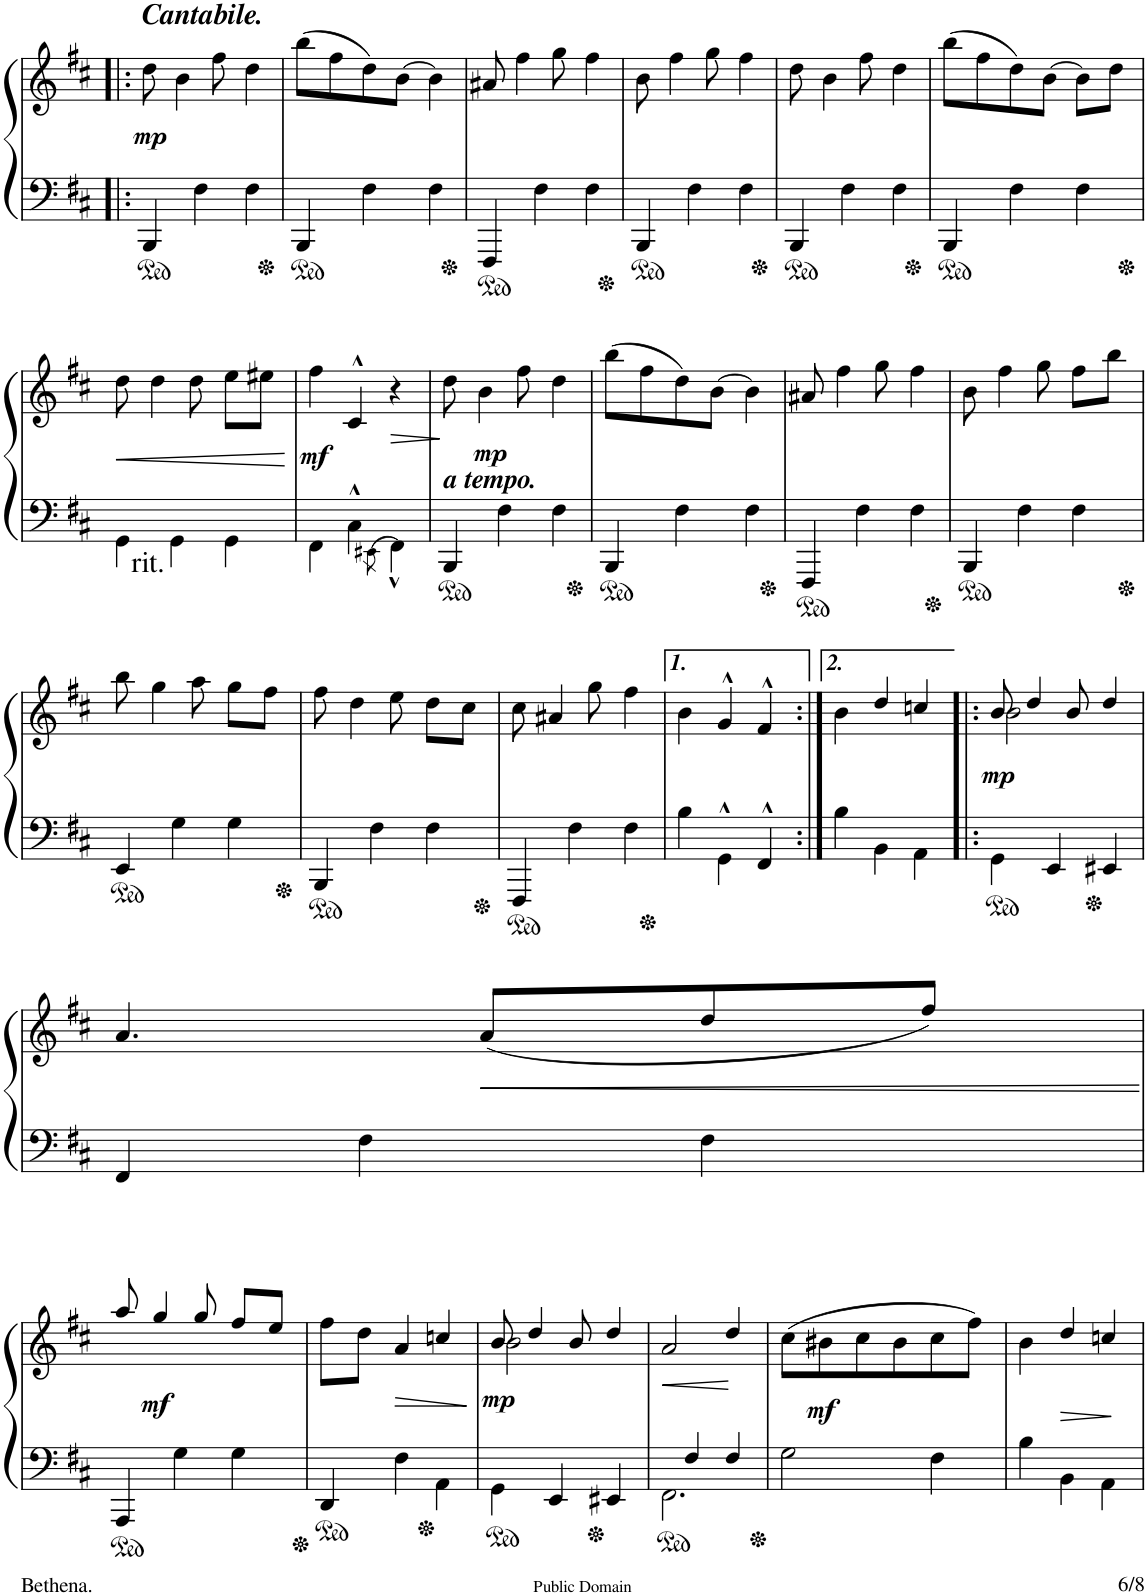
**kern	**kern	**dynam
*part1	*part1	*part1
*staff2	*staff1	*staff1/2
*I"Piano	*	*
*I'Pno.	*	*
!!LO:PB:g=z
*clefF4	*clefG2	*
*k[f#c#]	*k[f#c#]	*
*b:	*b:	*
*M3/4	*M3/4	*
=102!|:	=102!|:	=102!|:
!	!LO:TX:a:Bi:t=Cantabile.	!
!	!	!LO:DY:b
4BBB/	8dd\	mp
.	4b\	.
4F#\	.	.
.	8ff#\	.
4F#\	4dd\	.
=103	=103	=103
4BBB/	(8bb\L	.
.	8ff#\	.
4F#\	8dd\)	.
.	[8b\J	.
4F#\	4b\]	.
=104	=104	=104
4FFF#/	8a#X/	.
.	4ff#\	.
4F#\	.	.
.	8gg\	.
4F#\	4ff#\	.
=105	=105	=105
4BBB/	8b\	.
.	4ff#\	.
4F#\	.	.
.	8gg\	.
4F#\	4ff#\	.
=106	=106	=106
4BBB/	8dd\	.
.	4b\	.
4F#\	.	.
.	8ff#\	.
4F#\	4dd\	.
=107	=107	=107
4BBB/	(8bb\L	.
.	8ff#\	.
4F#\	8dd\)	.
.	[8b\J	.
4F#\	8b\L]	.
.	8dd\J	.
!!LO:LB:g=z
=108	=108	=108
!LO:TX:b:t=rit.	!	!
!	!	!LO:HP:b
4GG\	8dd\	<
.	4dd\	.
4GG\	.	.
.	8dd\	.
4GG\	8ee\L	.
.	8ee#X\J	.
.	.	[
=109	=109	=109
!	!	!LO:DY:b
4FF#\	4ff#\	mf
4C#^^\	4c#^^/	.
8qEE#X\	.	.
!	!	!LO:HP:b
4FF#^^\	4r	>
.	.	]
=110	=110	=110
!	!LO:TX:b:Bi:t=a tempo.	!
4BBB/	8dd\	.
!	!	!LO:DY:b
.	4b\	mp
4F#\	.	.
.	8ff#\	.
4F#\	4dd\	.
=111	=111	=111
4BBB/	(8bb\L	.
.	8ff#\	.
4F#\	8dd\)	.
.	[8b\J	.
4F#\	4b\]	.
=112	=112	=112
4FFF#/	8a#X/	.
.	4ff#\	.
4F#\	.	.
.	8gg\	.
4F#\	4ff#\	.
=113	=113	=113
4BBB/	8b\	.
.	4ff#\	.
4F#\	.	.
.	8gg\	.
4F#\	8ff#\L	.
.	8bb\J	.
!!LO:LB:g=z
=114	=114	=114
4EE/	8bb\	.
.	4gg\	.
4G\	.	.
.	8aa\	.
4G\	8gg\L	.
.	8ff#\J	.
=115	=115	=115
4BBB/	8ff#\	.
.	4dd\	.
4F#\	.	.
.	8ee\	.
4F#\	8dd\L	.
.	8cc#\J	.
=116	=116	=116
4FFF#/	8cc#\	.
.	4a#X/	.
4F#\	.	.
.	8gg\	.
4F#\	4ff#\	.
=117	=117	=117
4B\	4b\	.
4GG^^\	4g^^/	.
4FF#^^/	4f#^^/	.
=118:|!	=118:|!	=118:|!
4B\	4b\	.
4BB\	4dd/	.
4AA\	4ccn/	.
=119!|:	=119!|:	=119!|:
*	*^	*
!	!	!	!LO:DY:b
4GG\	8b/	2b\	mp
.	4dd/	.	.
4EE/	.	.	.
.	8b/	.	.
4EE#X/	4dd/	4ryy	.
*	*v	*v	*
!!LO:LB:g=z
=120	=120	=120
4FF#/	4.a/	.
4F#\	.	.
!	!	!LO:HP:b
.	(8a/L	<
4F#\	8dd/	.
.	8ff#/J)	.
.	.	[
!!LO:LB:g=z
=121	=121	=121
4AAA/	8aa/	.
!	!	!LO:DY:b
.	4gg/	mf
4G\	.	.
.	8gg/	.
4G\	8ff#/L	.
.	8ee/J	.
=122	=122	=122
4DD/	8ff#\L	.
.	8dd\J	.
!	!	!LO:HP:b
4F#\	4a/	>
4AA\	4ccn/	.
.	.	]
=123	=123	=123
*	*^	*
!	!	!	!LO:DY:b
4GG\	8b/	2b\	mp
.	4dd/	.	.
4EE/	.	.	.
.	8b/	.	.
4EE#X/	4dd/	4ryy	.
=124	=124	=124	=124
*^	*	*	*
!	!	!	!	!LO:HP:b
*	*	*v	*v	*
2.FF#\	4ryy	2a/	<
.	4F#/	.	.
.	4F#/	4dd/	.
*v	*v	*	*
.	.	[
=125	=125	=125
2G\	(8cc#\L	.
!	!	!LO:DY:b
.	8b#X\	mf
.	8cc#\	.
.	8b#\	.
4F#\	8cc#\	.
.	8ff#\J)	.
=126	=126	=126
4B\	4b\	.
!	!	!LO:HP:b
4BB\	4dd/	>
4AA\	4ccn/	.
.	.	]
=	=	=
*-	*-	*-
